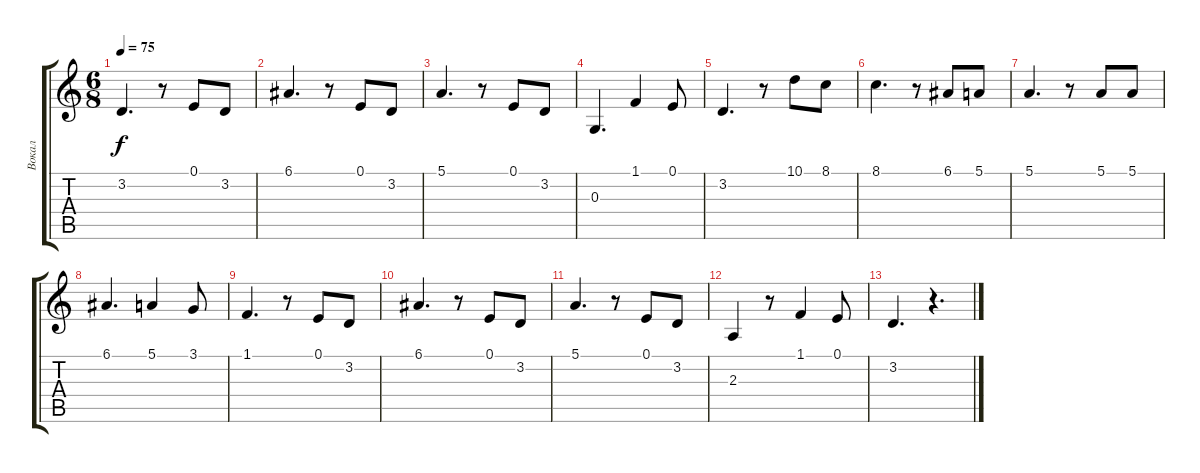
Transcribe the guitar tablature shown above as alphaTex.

\track ("Вокал" "Вокал") {instrument tuba}
\staff {score tabs}
\tuning (E4 B3 G3 D3 A2 E2) {hide}
\ts (6 8)
\tempo 75
\clef g2
\ks c
3.2.4{d dy f} r.8 0.1.8 3.2.8 |
6.1.4{d} r.8 0.1.8 3.2.8 |
5.1.4{d} r.8 0.1.8 3.2.8 |
0.3.4{d} 1.1.4 0.1.8 |
3.2.4{d} r.8 10.1.8 8.1.8 |
8.1.4{d} r.8 6.1.8 5.1.8 |
5.1.4{d} r.8 5.1.8 5.1.8 |
6.1.4{d} 5.1.4 3.1.8 |
1.1.4{d} r.8 0.1.8 3.2.8 |
6.1.4{d} r.8 0.1.8 3.2.8 |
5.1.4{d} r.8 0.1.8 3.2.8 |
2.3.4 r.8 1.1.4 0.1.8 |
3.2.4{d} r.4{d}
